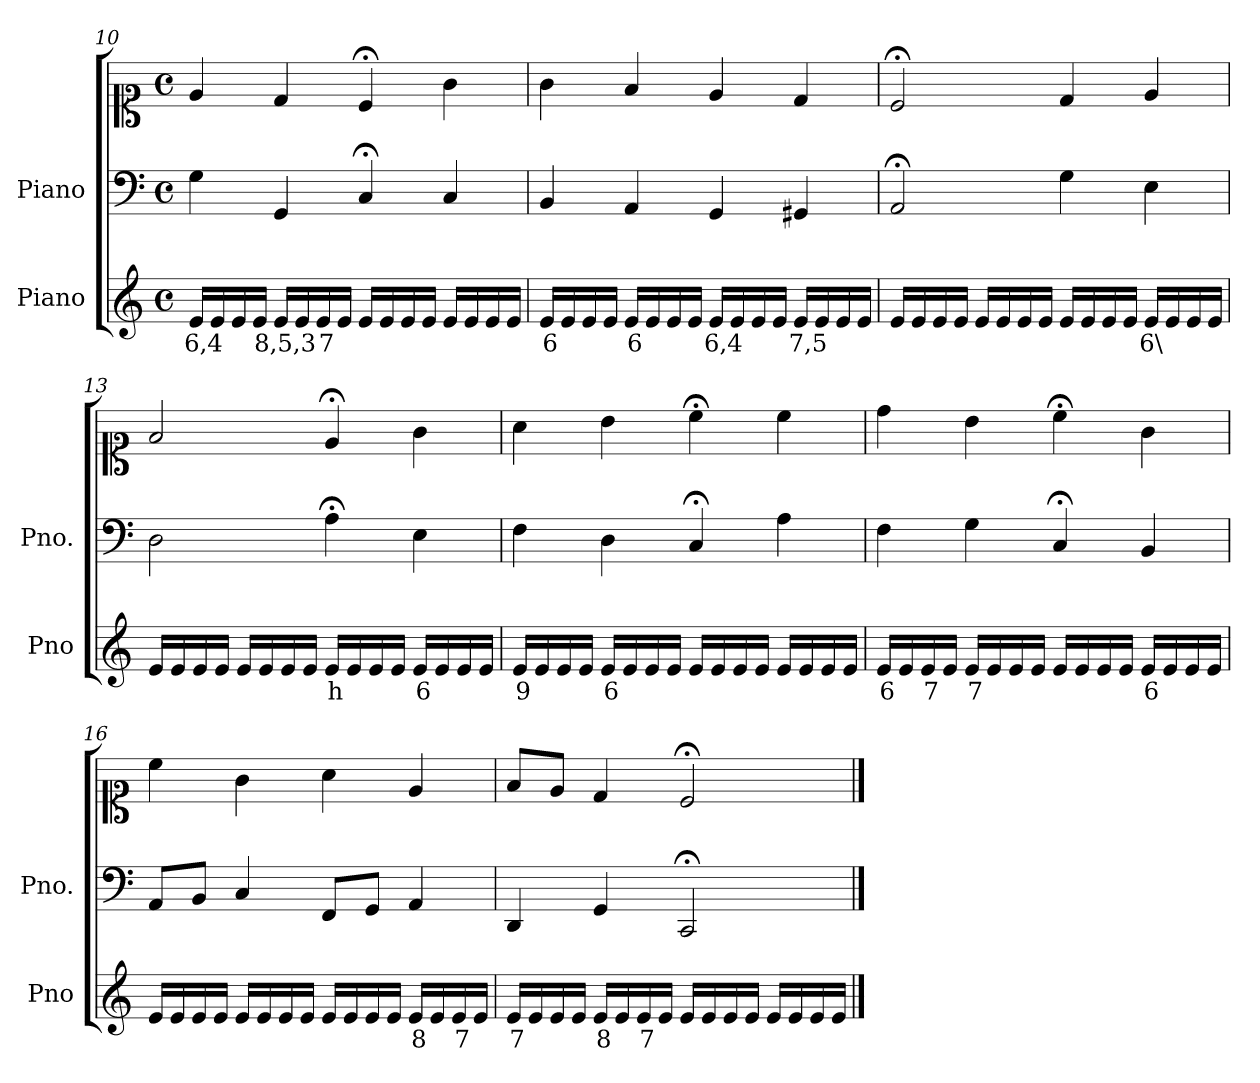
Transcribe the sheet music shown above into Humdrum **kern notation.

**kern	**text	**kern	**kern
*part2	*part2	*part1	*part1
*staff3	*staff3	*staff2	*staff1
*I"Piano	*	*I"Piano	*
*I'Pno	*	*I'Pno.	*
*clefG2	*	*clefF4	*clefC1
*k[]	*	*k[]	*k[]
*M4/4	*	*M4/4	*M4/4
*met(c)	*	*met(c)	*met(c)
=10	=10	=10	=10
!	!LO:LY:b	!	!
16e/LL	6,4	4G\	4e/
16e/	.	.	.
16e/	.	.	.
16e/JJ	.	.	.
!	!LO:LY:b	!	!
16e/LL	8,5,3	4GG/	4d/
16e/	.	.	.
!	!LO:LY:b	!	!
16e/	7	.	.
16e/JJ	.	.	.
16e/LL	.	4C;</	4c;</
16e/	.	.	.
16e/	.	.	.
16e/JJ	.	.	.
16e/LL	.	4C/	4g\
16e/	.	.	.
16e/	.	.	.
16e/JJ	.	.	.
=11	=11	=11	=11
!	!LO:LY:b	!	!
16e/LL	6	4BB/	4g\
16e/	.	.	.
16e/	.	.	.
16e/JJ	.	.	.
!	!LO:LY:b	!	!
16e/LL	6	4AA/	4f/
16e/	.	.	.
16e/	.	.	.
16e/JJ	.	.	.
!	!LO:LY:b	!	!
16e/LL	6,4	4GG/	4e/
16e/	.	.	.
16e/	.	.	.
16e/JJ	.	.	.
!	!LO:LY:b	!	!
16e/LL	7,5	4GG#X/	4d/
16e/	.	.	.
16e/	.	.	.
16e/JJ	.	.	.
=12	=12	=12	=12
16e/LL	.	2AA;</	2c;</
16e/	.	.	.
16e/	.	.	.
16e/JJ	.	.	.
16e/LL	.	.	.
16e/	.	.	.
16e/	.	.	.
16e/JJ	.	.	.
16e/LL	.	4G\	4d/
16e/	.	.	.
16e/	.	.	.
16e/JJ	.	.	.
!	!LO:LY:b	!	!
16e/LL	6\	4E\	4e/
16e/	.	.	.
16e/	.	.	.
16e/JJ	.	.	.
=13	=13	=13	=13
16e/LL	.	2D\	2f/
16e/	.	.	.
16e/	.	.	.
16e/JJ	.	.	.
16e/LL	.	.	.
16e/	.	.	.
16e/	.	.	.
16e/JJ	.	.	.
!	!LO:LY:b	!	!
16e/LL	h	4A;<\	4e;</
16e/	.	.	.
16e/	.	.	.
16e/JJ	.	.	.
!	!LO:LY:b	!	!
16e/LL	6	4E\	4g\
16e/	.	.	.
16e/	.	.	.
16e/JJ	.	.	.
=14	=14	=14	=14
!	!LO:LY:b	!	!
16e/LL	9	4F\	4a\
16e/	.	.	.
16e/	.	.	.
16e/JJ	.	.	.
!	!LO:LY:b	!	!
16e/LL	6	4D\	4b\
16e/	.	.	.
16e/	.	.	.
16e/JJ	.	.	.
16e/LL	.	4C;</	4cc;<\
16e/	.	.	.
16e/	.	.	.
16e/JJ	.	.	.
16e/LL	.	4A\	4cc\
16e/	.	.	.
16e/	.	.	.
16e/JJ	.	.	.
=15	=15	=15	=15
!	!LO:LY:b	!	!
16e/LL	6	4F\	4dd\
16e/	.	.	.
!	!LO:LY:b	!	!
16e/	7	.	.
16e/JJ	.	.	.
!	!LO:LY:b	!	!
16e/LL	7	4G\	4b\
16e/	.	.	.
16e/	.	.	.
16e/JJ	.	.	.
16e/LL	.	4C;</	4cc;<\
16e/	.	.	.
16e/	.	.	.
16e/JJ	.	.	.
!	!LO:LY:b	!	!
16e/LL	6	4BB/	4g\
16e/	.	.	.
16e/	.	.	.
16e/JJ	.	.	.
=16	=16	=16	=16
16e/LL	.	8AA/L	4cc\
16e/	.	.	.
16e/	.	8BB/J	.
16e/JJ	.	.	.
16e/LL	.	4C/	4g\
16e/	.	.	.
16e/	.	.	.
16e/JJ	.	.	.
16e/LL	.	8FF/L	4a\
16e/	.	.	.
16e/	.	8GG/J	.
16e/JJ	.	.	.
!	!LO:LY:b	!	!
16e/LL	8	4AA/	4e/
16e/	.	.	.
!	!LO:LY:b	!	!
16e/	7	.	.
16e/JJ	.	.	.
=17	=17	=17	=17
!	!LO:LY:b	!	!
16e/LL	7	4DD/	8f/L
16e/	.	.	.
16e/	.	.	8e/J
16e/JJ	.	.	.
!	!LO:LY:b	!	!
16e/LL	8	4GG/	4d/
16e/	.	.	.
!	!LO:LY:b	!	!
16e/	7	.	.
16e/JJ	.	.	.
16e/LL	.	2CC;</	2c;</
16e/	.	.	.
16e/	.	.	.
16e/JJ	.	.	.
16e/LL	.	.	.
16e/	.	.	.
16e/	.	.	.
16e/JJ	.	.	.
==	==	==	==
*-	*-	*-	*-
